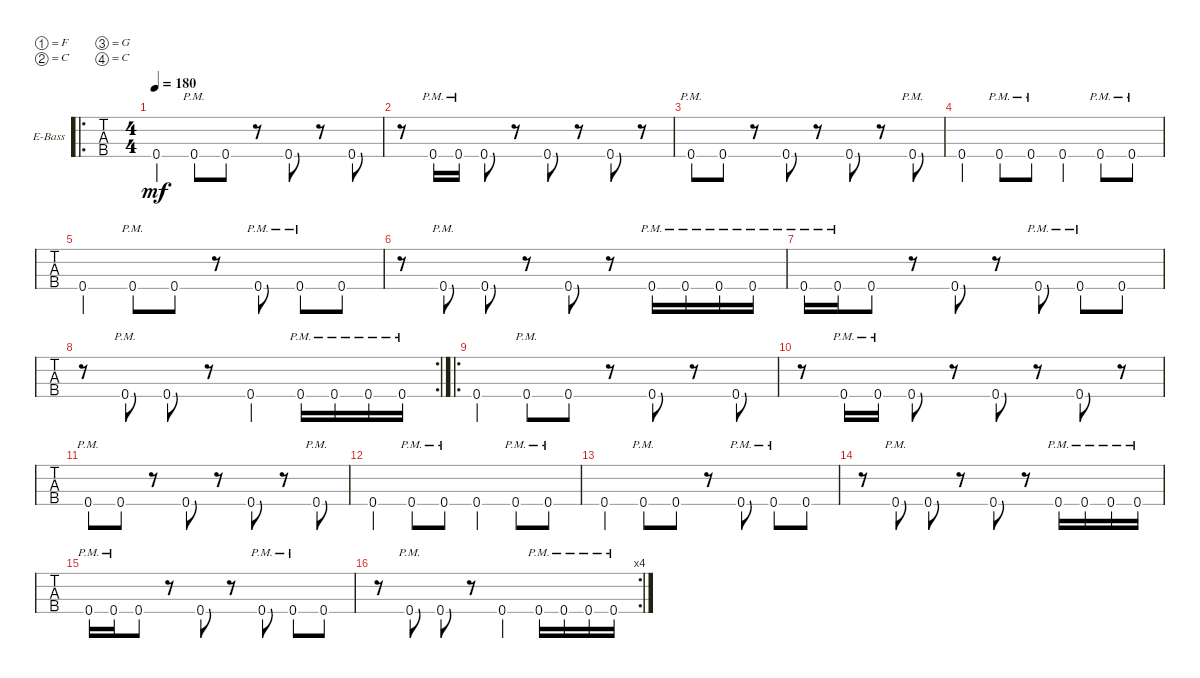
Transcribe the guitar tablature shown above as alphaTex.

\defaultSystemsLayout 4
\bracketExtendMode groupsimilarinstruments
\firstSystemTrackNameOrientation horizontal
\otherSystemsTrackNameOrientation horizontal
\track ("Electric Bass" "E-Bass") {instrument electricbassfinger}
\staff {tabs}
\tuning (F2 C2 G1 C1)
\ro
\ts (4 4)
\tempo 180
\clef f4
\ks c
0.4.4{dy mf} 0.4{pm}.8 0.4.8 r.8 0.4.8 r.8 0.4.8 |
r.8 0.4{pm}.16 0.4{pm}.16 0.4.8 r.8 0.4.8 r.8 0.4.8 r.8 |
0.4{pm}.8 0.4.8 r.8 0.4.8 r.8 0.4.8 r.8 0.4{pm}.8 |
0.4.4 0.4{pm}.8 0.4{pm}.8 0.4.4 0.4{pm}.8 0.4{pm}.8 |
0.4.4 0.4{pm}.8 0.4.8 r.8 0.4{pm}.8 0.4{pm}.8 0.4.8 |
r.8 0.4{pm}.8 0.4.8 r.8 0.4.8 r.8 0.4{pm}.16 0.4{pm}.16 0.4{pm}.16 0.4{pm}.16 |
0.4{pm}.16 0.4{pm}.16 0.4.8 r.8 0.4.8 r.8 0.4{pm}.8 0.4{pm}.8 0.4.8 |
\rc 2
r.8 0.4{pm}.8 0.4.8 r.8 0.4.4 0.4{pm}.16 0.4{pm}.16 0.4{pm}.16 0.4{pm}.16 |
\ro
0.4.4 0.4{pm}.8 0.4.8 r.8 0.4.8 r.8 0.4.8 |
r.8 0.4{pm}.16 0.4{pm}.16 0.4.8 r.8 0.4.8 r.8 0.4.8 r.8 |
0.4{pm}.8 0.4.8 r.8 0.4.8 r.8 0.4.8 r.8 0.4{pm}.8 |
0.4.4 0.4{pm}.8 0.4{pm}.8 0.4.4 0.4{pm}.8 0.4{pm}.8 |
0.4.4 0.4{pm}.8 0.4.8 r.8 0.4{pm}.8 0.4{pm}.8 0.4.8 |
r.8 0.4{pm}.8 0.4.8 r.8 0.4.8 r.8 0.4{pm}.16 0.4{pm}.16 0.4{pm}.16 0.4{pm}.16 |
0.4{pm}.16 0.4{pm}.16 0.4.8 r.8 0.4.8 r.8 0.4{pm}.8 0.4{pm}.8 0.4.8 |
\rc 4
r.8 0.4{pm}.8 0.4.8 r.8 0.4.4 0.4{pm}.16 0.4{pm}.16 0.4{pm}.16 0.4{pm}.16
